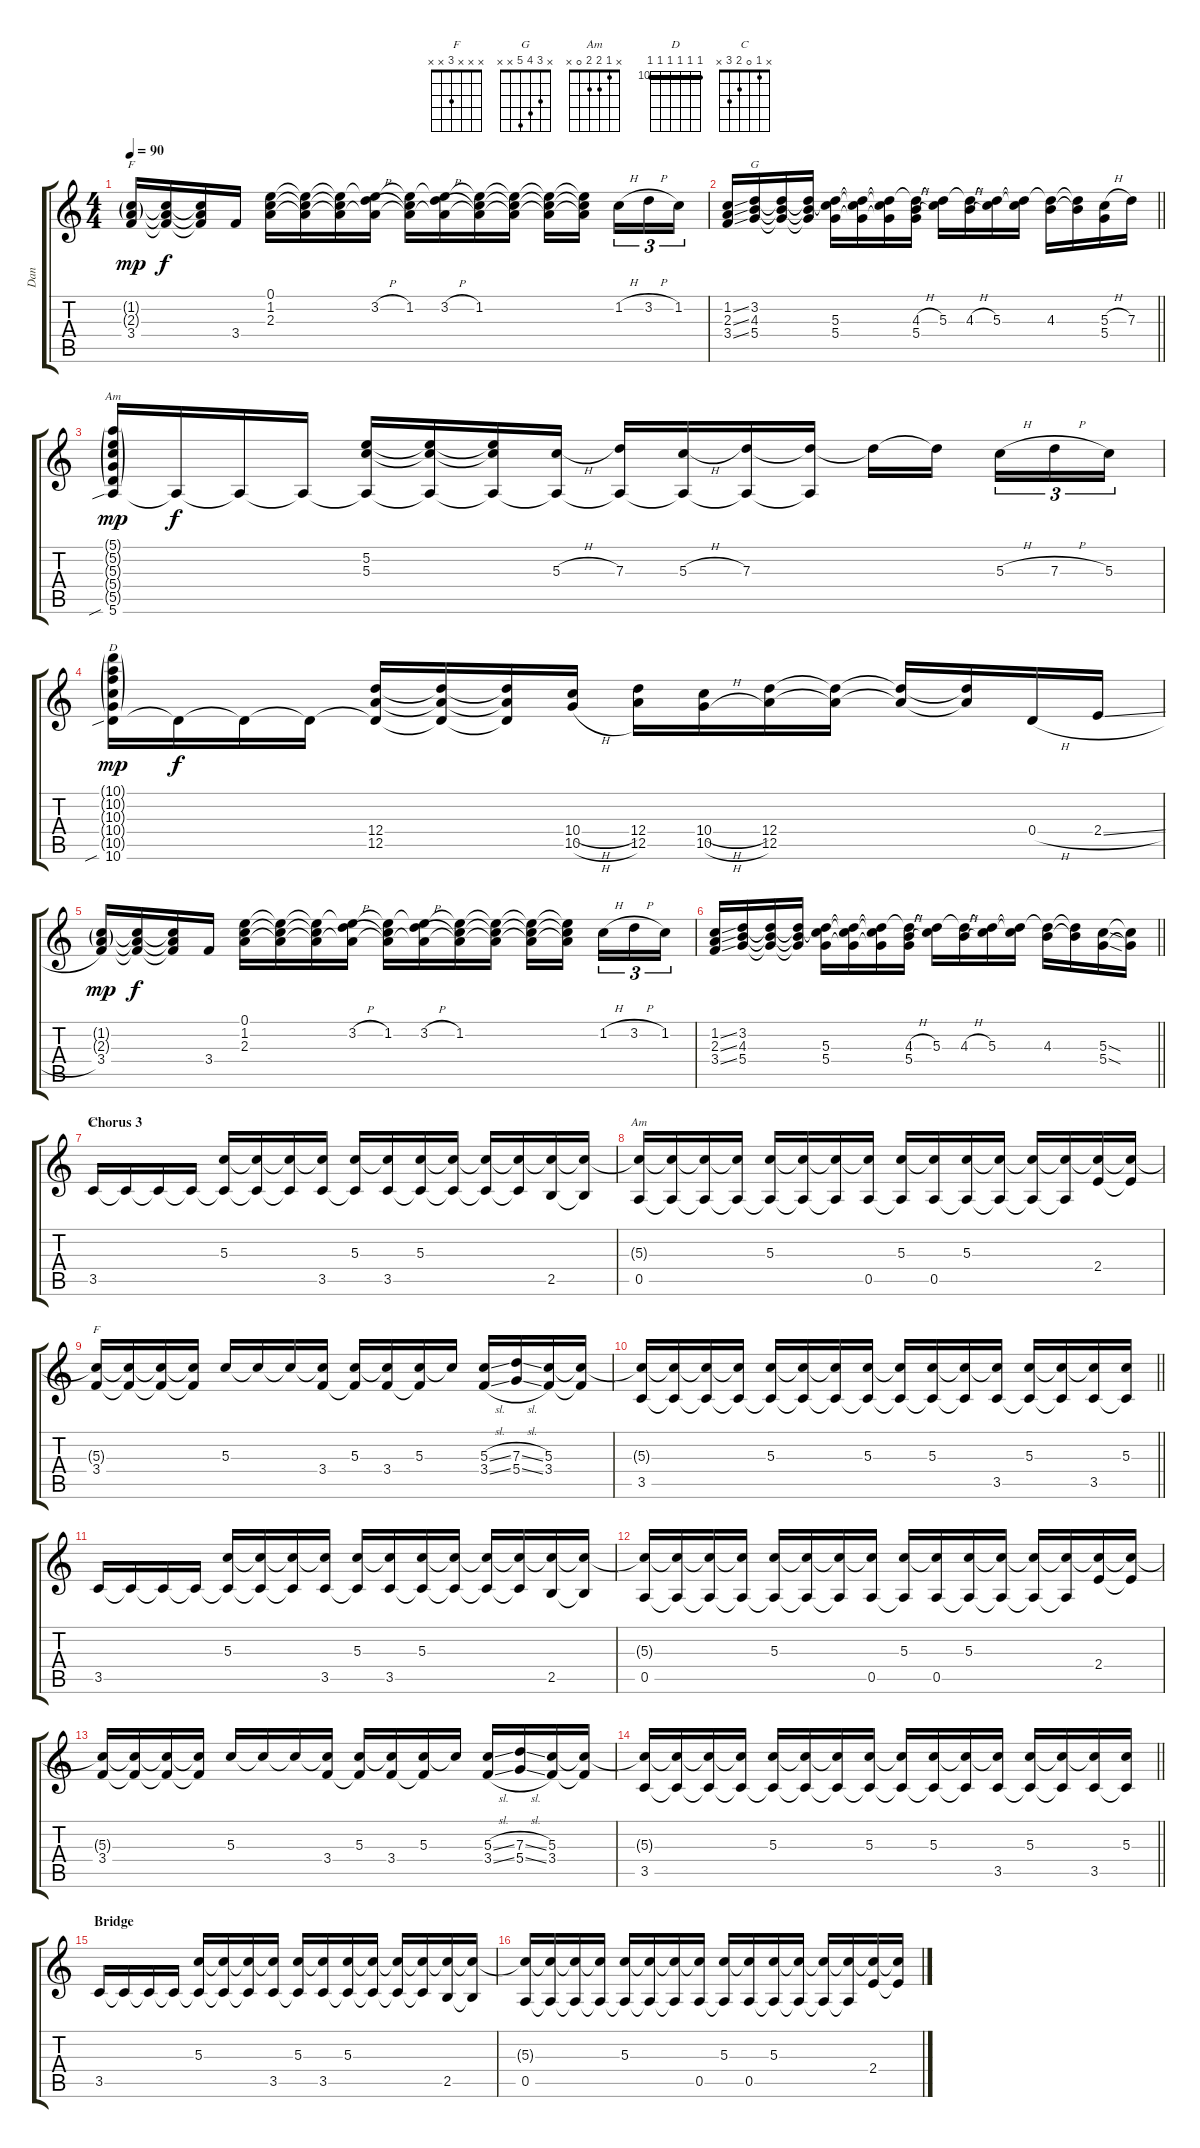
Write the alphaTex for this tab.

\track ("Dan" "Dan") {instrument overdrivenguitar}
\staff {score tabs}
\tuning (E4 B3 G3 D3 A2 E2) {hide}
\chord ("F" x 1 2 3 x x)
\chord ("G" x 3 4 5 x x)
\chord ("Am" 5 5 5 5 5 5) {barre 5}
\chord ("D" 10 10 10 10 10 10) {firstfret 10 barre 10}
\chord ("C" x 1 0 2 3 x)
\chord ("Am" x 1 2 2 0 x)
\chord ("F" x x x 3 x x)
\ts (4 4)
\tempo 90
\clef g2
\ks c
(1.2{g} 2.3{g} 3.4).16{ch "F" dy mp} (1.2{t} 2.3{t} 3.4{t}).16{dy f} (1.2{t} 2.3{t} 3.4{t}).16 3.4.16 (0.1 1.2 2.3).16 (0.1{t} 1.2{t} 2.3{t}).16 (0.1{t} 1.2{t} 2.3{t}).16 (0.1{t} 3.2{h} 2.3{t}).16 (0.1{t} 1.2 2.3{t}).16 (0.1{t} 3.2{h} 2.3{t}).16 (0.1{t} 1.2 2.3{t}).16 (0.1{t} 1.2{t} 2.3{t}).16 (0.1{t} 1.2{t} 2.3{t}).16 (0.1{t} 1.2{t} 2.3{t}).16{beam splitsecondary} 1.2{h}.16{tu (3 2)} 3.2{h}.16{tu (3 2)} 1.2.16{tu (3 2)} |
\barLineRight lightlight
(1.2{ss} 2.3{ss} 3.4{ss}).16 (3.2 4.3 5.4).16{ch "G"} (3.2{t} 4.3{t} 5.4{t}).16 (3.2{t} 4.3{t} 5.4{t}).16 (3.2{t} 5.3 5.4).16 (3.2{t} 5.3{t} 5.4{t}).16 (3.2{t} 5.3{t} 5.4{t}).16 (3.2{t} 4.3{h} 5.4).16 (3.2{t} 5.3).16 (3.2{t} 4.3{h}).16 (3.2{t} 5.3).16 (3.2{t} 5.3{t}).16 (3.2{t} 4.3).16 (3.2{t} 4.3{t}).16 (5.3{h} 5.4).16 7.3.16 |
(5.1{g} 5.2{g} 5.3{g} 5.4{g} 5.5{g} 5.6{sib}).16{ch "Am" dy mp} 5.6{t}.16{dy f} 5.6{t}.16 5.6{t}.16 (5.2 5.3 5.6{t}).16 (5.2{t} 5.3{t} 5.6{t}).16 (5.2{t} 5.3{t} 5.6{t}).16 (5.3{h} 5.6{t}).16 (7.3 5.6{t}).16 (5.3{h} 5.6{t}).16 (7.3 5.6{t}).16 (7.3{t} 5.6{t}).16 7.3{t}.16 7.3{t}.16{beam splitsecondary} 5.3{h}.16{tu (3 2)} 7.3{h}.16{tu (3 2)} 5.3.16{tu (3 2)} |
(10.1{g} 10.2{g} 10.3{g} 10.4{g} 10.5{g} 10.6{sib}).16{ch "D" dy mp} 10.6{t}.16{dy f} 10.6{t}.16 10.6{t}.16 (12.4 12.5 10.6{t}).16 (12.4{t} 12.5{t} 10.6{t}).16 (12.4{t} 12.5{t} 10.6{t}).16 (10.4{h} 10.5{h}).16 (12.4 12.5).16 (10.4{h} 10.5{h}).16 (12.4 12.5).16 (12.4{t} 12.5{t}).16 (12.4{t} 12.5{t}).16 (12.4{t} 12.5{t}).16 0.4{h}.16 2.4{sl}.16 |
(1.2{g} 2.3{g} 3.4).16{dy mp} (1.2{t} 2.3{t} 3.4{t}).16{dy f} (1.2{t} 2.3{t} 3.4{t}).16 3.4.16 (0.1 1.2 2.3).16 (0.1{t} 1.2{t} 2.3{t}).16 (0.1{t} 1.2{t} 2.3{t}).16 (0.1{t} 3.2{h} 2.3{t}).16 (0.1{t} 1.2 2.3{t}).16 (0.1{t} 3.2{h} 2.3{t}).16 (0.1{t} 1.2 2.3{t}).16 (0.1{t} 1.2{t} 2.3{t}).16 (0.1{t} 1.2{t} 2.3{t}).16 (0.1{t} 1.2{t} 2.3{t}).16{beam splitsecondary} 1.2{h}.16{tu (3 2)} 3.2{h}.16{tu (3 2)} 1.2.16{tu (3 2)} |
\barLineRight lightlight
(1.2{ss} 2.3{ss} 3.4{ss}).16 (3.2 4.3 5.4).16 (3.2{t} 4.3{t} 5.4{t}).16 (3.2{t} 4.3{t} 5.4{t}).16 (3.2{t} 5.3 5.4).16 (3.2{t} 5.3{t} 5.4{t}).16 (3.2{t} 5.3{t} 5.4{t}).16 (3.2{t} 4.3{h} 5.4).16 (3.2{t} 5.3).16 (3.2{t} 4.3{h}).16 (3.2{t} 5.3).16 (3.2{t} 5.3{t}).16 (3.2{t} 4.3).16 (3.2{t} 4.3{t}).16 (5.3{sod} 5.4{sod}).16 (5.3{t} 5.4{t}).16 |
\section ("" "Chorus 3")
3.5.16{ch "C"} 3.5{t}.16 3.5{t}.16 3.5{t}.16 (5.3 3.5{t}).16 (5.3{t} 3.5{t}).16 (5.3{t} 3.5{t}).16 (5.3{t} 3.5).16 (5.3 3.5{t}).16 (5.3{t} 3.5).16 (5.3 3.5{t}).16 (5.3{t} 3.5{t}).16 (5.3{t} 3.5{t}).16 (5.3{t} 3.5{t}).16 (5.3{t} 2.5).16 (5.3{t} 2.5{t}).16 |
(5.3{t} 0.5).16{ch "Am"} (5.3{t} 0.5{t}).16 (5.3{t} 0.5{t}).16 (5.3{t} 0.5{t}).16 (5.3 0.5{t}).16 (5.3{t} 0.5{t}).16 (5.3{t} 0.5{t}).16 (5.3{t} 0.5).16 (5.3 0.5{t}).16 (5.3{t} 0.5).16 (5.3 0.5{t}).16 (5.3{t} 0.5{t}).16 (5.3{t} 0.5{t}).16 (5.3{t} 0.5{t}).16 (5.3{t} 2.4).16 (5.3{t} 2.4{t}).16 |
(5.3{t} 3.4).16{ch "F"} (5.3{t} 3.4{t}).16 (5.3{t} 3.4{t}).16 (5.3{t} 3.4{t}).16 5.3.16 5.3{t}.16 5.3{t}.16 (5.3{t} 3.4).16 (5.3 3.4{t}).16 (5.3{t} 3.4).16 (5.3 3.4{t}).16 5.3{t}.16 (5.3{sl} 3.4{sl}).16 (7.3{sl} 5.4{sl}).16 (5.3 3.4).16 (5.3{t} 3.4{t}).16 |
\barLineRight lightlight
(5.3{t} 3.5).16 (5.3{t} 3.5{t}).16 (5.3{t} 3.5{t}).16 (5.3{t} 3.5{t}).16 (5.3 3.5{t}).16 (5.3{t} 3.5{t}).16 (5.3{t} 3.5{t}).16 (5.3 3.5{t}).16 (5.3{t} 3.5{t}).16 (5.3 3.5{t}).16 (5.3{t} 3.5{t}).16 (5.3{t} 3.5).16 (5.3 3.5{t}).16 (5.3{t} 3.5{t}).16 (5.3{t} 3.5).16 (5.3 3.5{t}).16 |
3.5.16 3.5{t}.16 3.5{t}.16 3.5{t}.16 (5.3 3.5{t}).16 (5.3{t} 3.5{t}).16 (5.3{t} 3.5{t}).16 (5.3{t} 3.5).16 (5.3 3.5{t}).16 (5.3{t} 3.5).16 (5.3 3.5{t}).16 (5.3{t} 3.5{t}).16 (5.3{t} 3.5{t}).16 (5.3{t} 3.5{t}).16 (5.3{t} 2.5).16 (5.3{t} 2.5{t}).16 |
(5.3{t} 0.5).16 (5.3{t} 0.5{t}).16 (5.3{t} 0.5{t}).16 (5.3{t} 0.5{t}).16 (5.3 0.5{t}).16 (5.3{t} 0.5{t}).16 (5.3{t} 0.5{t}).16 (5.3{t} 0.5).16 (5.3 0.5{t}).16 (5.3{t} 0.5).16 (5.3 0.5{t}).16 (5.3{t} 0.5{t}).16 (5.3{t} 0.5{t}).16 (5.3{t} 0.5{t}).16 (5.3{t} 2.4).16 (5.3{t} 2.4{t}).16 |
(5.3{t} 3.4).16 (5.3{t} 3.4{t}).16 (5.3{t} 3.4{t}).16 (5.3{t} 3.4{t}).16 5.3.16 5.3{t}.16 5.3{t}.16 (5.3{t} 3.4).16 (5.3 3.4{t}).16 (5.3{t} 3.4).16 (5.3 3.4{t}).16 5.3{t}.16 (5.3{sl} 3.4{sl}).16 (7.3{sl} 5.4{sl}).16 (5.3 3.4).16 (5.3{t} 3.4{t}).16 |
\barLineRight lightlight
(5.3{t} 3.5).16 (5.3{t} 3.5{t}).16 (5.3{t} 3.5{t}).16 (5.3{t} 3.5{t}).16 (5.3 3.5{t}).16 (5.3{t} 3.5{t}).16 (5.3{t} 3.5{t}).16 (5.3 3.5{t}).16 (5.3{t} 3.5{t}).16 (5.3 3.5{t}).16 (5.3{t} 3.5{t}).16 (5.3{t} 3.5).16 (5.3 3.5{t}).16 (5.3{t} 3.5{t}).16 (5.3{t} 3.5).16 (5.3 3.5{t}).16 |
\section ("" "Bridge")
3.5.16 3.5{t}.16 3.5{t}.16 3.5{t}.16 (5.3 3.5{t}).16 (5.3{t} 3.5{t}).16 (5.3{t} 3.5{t}).16 (5.3{t} 3.5).16 (5.3 3.5{t}).16 (5.3{t} 3.5).16 (5.3 3.5{t}).16 (5.3{t} 3.5{t}).16 (5.3{t} 3.5{t}).16 (5.3{t} 3.5{t}).16 (5.3{t} 2.5).16 (5.3{t} 2.5{t}).16 |
(5.3{t} 0.5).16 (5.3{t} 0.5{t}).16 (5.3{t} 0.5{t}).16 (5.3{t} 0.5{t}).16 (5.3 0.5{t}).16 (5.3{t} 0.5{t}).16 (5.3{t} 0.5{t}).16 (5.3{t} 0.5).16 (5.3 0.5{t}).16 (5.3{t} 0.5).16 (5.3 0.5{t}).16 (5.3{t} 0.5{t}).16 (5.3{t} 0.5{t}).16 (5.3{t} 0.5{t}).16 (5.3{t} 2.4).16 (5.3{t} 2.4{t}).16
